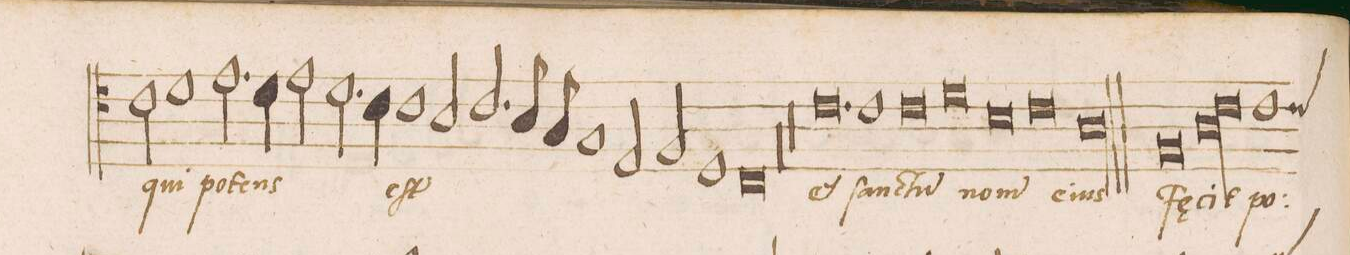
**kern	**text
*I"TENOR	*
*clefC4	*
*k[]	*
*met(C|)	*
*M2/1	*
2c\	qui
1d	po-
=45-	=45-
2.e\	-tens
4d\	.
2e\	.
2.d\	.
=46-	=46-
4c\	.
1c	eſt
2B/	.
=47-	=47-
2.c/	.
8B/	.
8A/	.
1G	.
=48-	=48-
2E/	.
2F/	.
1D	.
=49-	=49-
0C	.
=50-	=50-
00r	.
=51-	=51-
=52-	=52-
00r	.
=53-	=53-
=54-	=54-
0.c	et
=55-	=55-
1c	ſan-
=56-	=56-
0c	-ctu(m)
=57-	=57-
0d	no-
=58-	=58-
0B	-m(en)
=59-	=59-
0c	e-
=60-	=60-
000A\l	-ius
=61-	=61-
=62-	=62-
=63-	=63-
=64||	=64||
0F	Fae-
=65-	=65-
*lig	*
00A	-cit
=66-	=66-
=67-	=67-
0c	.
*Xlig	*
=68-	=68-
1c	po-
*custos:c	*
*-	*-
